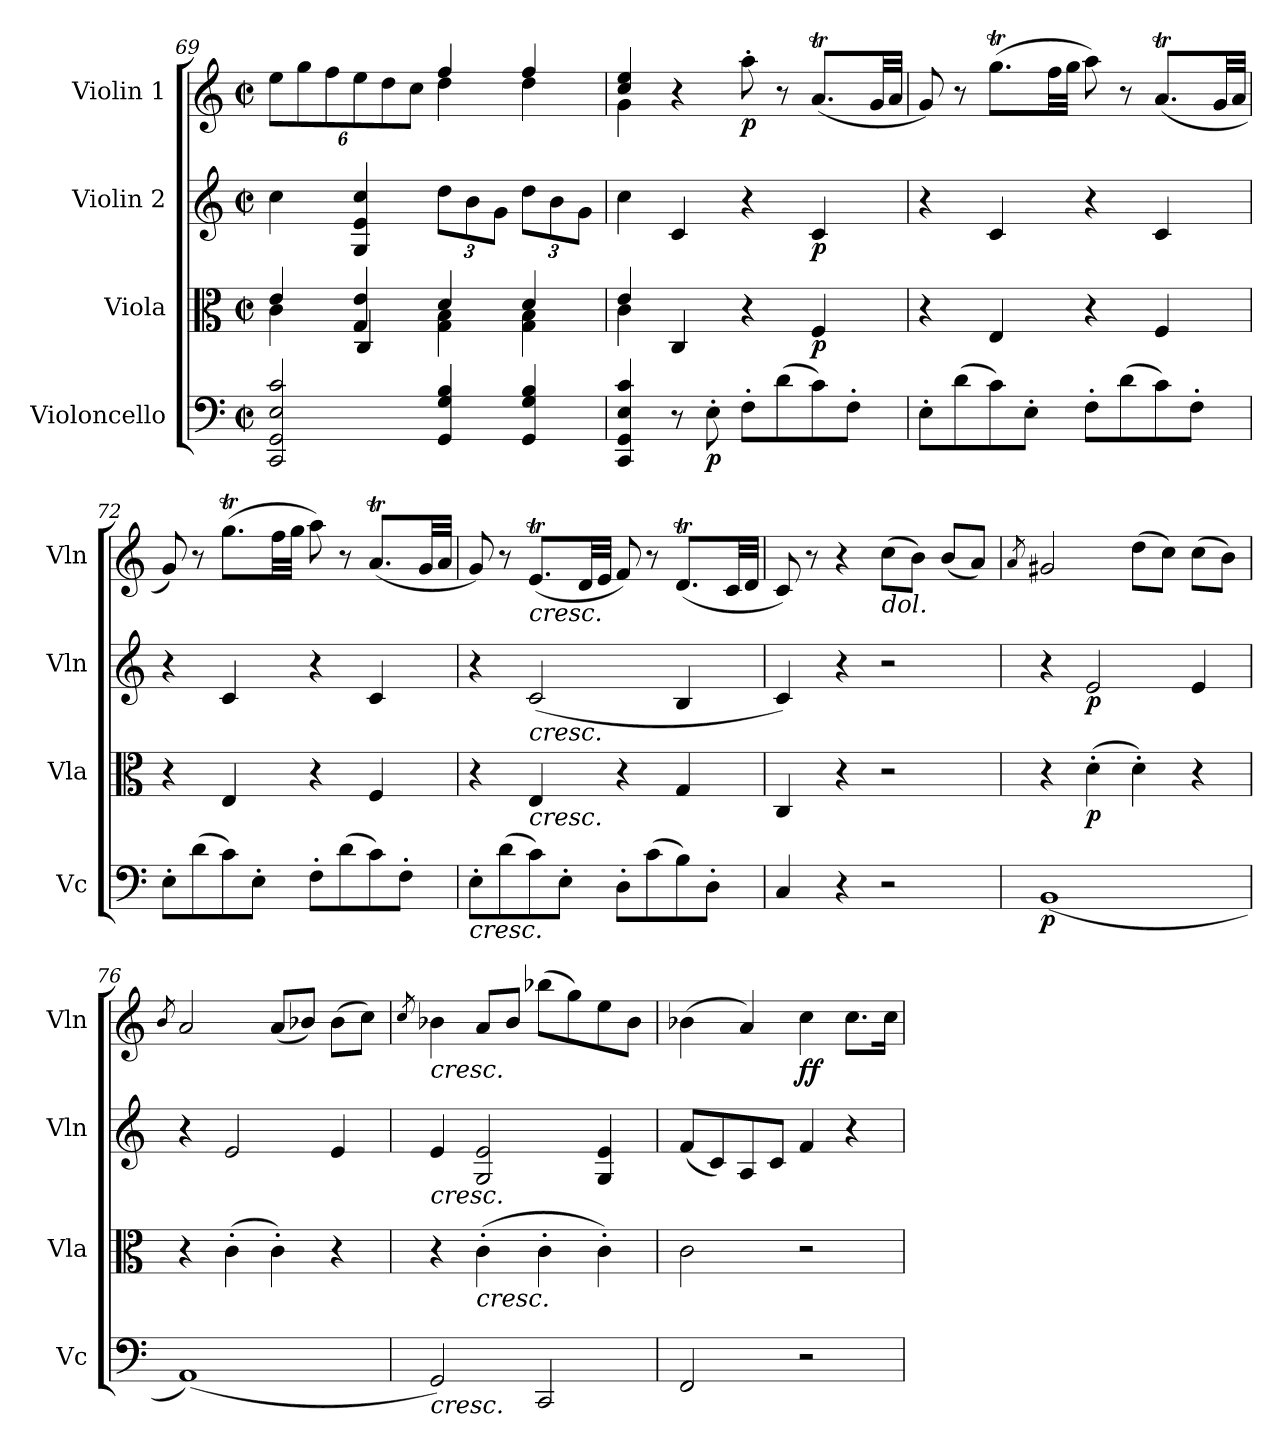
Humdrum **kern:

**kern	**dynam	**kern	**dynam	**kern	**dynam	**kern	**dynam
*part4	*part4	*part3	*part3	*part2	*part2	*part1	*part1
*staff4	*staff4	*staff3	*staff3	*staff2	*staff2	*staff1	*staff1
*I"Violoncello	*	*I"Viola	*	*I"Violin 2	*	*I"Violin 1	*
*I'Vc	*	*I'Vla	*	*I'Vln	*	*I'Vln	*
!!LO:LB:g=z
*clefF4	*	*clefC3	*	*clefG2	*	*clefG2	*
*k[]	*	*k[]	*	*k[]	*	*k[]	*
*M2/2	*	*M2/2	*	*M2/2	*	*M2/2	*
*met(c|)	*	*met(c|)	*	*met(c|)	*	*met(c|)	*
=69	=69	=69	=69	=69	=69	=69	=69
*	*	*^	*	*	*	*	*
*	*	*	*	*	*	*	*Xbrackettup	*
*	*	*	*	*	*	*	*^	*
2CC/ 2GG/ 2E/ 2c/	.	4e/	4c\	.	4cc\	.	12ee\L	2ryy	.
.	.	.	.	.	.	.	12gg\	.	.
.	.	.	.	.	.	.	12ff\	.	.
.	.	4G/ 4e/	4C/	.	4G/ 4e/ 4cc/	.	12ee\	.	.
.	.	.	.	.	.	.	12dd\	.	.
.	.	.	.	.	.	.	12cc\J	.	.
*	*	*	*	*	*Xbrackettup	*	*	*	*
4GG/ 4G/ 4B/	.	4d/	4G\ 4B\	.	12dd\L	.	4ff/	4dd\	.
.	.	.	.	.	12b\	.	.	.	.
.	.	.	.	.	12g\J	.	.	.	.
4GG/ 4G/ 4B/	.	4d/	4G\ 4B\	.	12dd\L	.	4ff/	4dd\	.
.	.	.	.	.	12b\	.	.	.	.
.	.	.	.	.	12g\J	.	.	.	.
!!LO:LB:g=z	!!
=70	=70	=70	=70	=70	=70	=70	=70	=70	=70
4CC/ 4GG/ 4E/ 4c/	.	4e/	4c\	.	4cc\	.	4cc/ 4ee/	4g\	.
8r	.	4C/	2.ryy	.	4c/	.	4r	4ryy	.
!	!LO:DY:b	!	!	!	!	!	!	!	!
8E'\	p	.	.	.	.	.	.	.	.
!	!	!	!	!	!	!	!	!	!LO:DY:b
8F'\L	.	4r	.	.	4r	.	8aa'\	2ryy	p
(8d\	.	.	.	.	.	.	8r	.	.
!	!	!	!	!LO:DY:b	!	!LO:DY:b	!	!	!
8c\)	.	4F/	.	p	4c/	p	(8.aT/L	.	.
8F'\J	.	.	.	.	.	.	.	.	.
.	.	.	.	.	.	.	32g/LL	.	.
.	.	.	.	.	.	.	32a/JJJ	.	.
*	*	*v	*v	*	*	*	*v	*v	*
=71	=71	=71	=71	=71	=71	=71	=71
8E'\L	.	4r	.	4r	.	8g/)	.
(8d\	.	.	.	.	.	8r	.
8c\)	.	4E/	.	4c/	.	(8.ggT\L	.
8E'\J	.	.	.	.	.	.	.
.	.	.	.	.	.	32ff\LL	.
.	.	.	.	.	.	32gg\JJJ	.
8F'\L	.	4r	.	4r	.	8aa\)	.
(8d\	.	.	.	.	.	8r	.
8c\)	.	4F/	.	4c/	.	(8.aT/L	.
8F'\J	.	.	.	.	.	.	.
.	.	.	.	.	.	32g/LL	.
.	.	.	.	.	.	32a/JJJ	.
=72	=72	=72	=72	=72	=72	=72	=72
8E'\L	.	4r	.	4r	.	8g/)	.
(8d\	.	.	.	.	.	8r	.
8c\)	.	4E/	.	4c/	.	(8.ggT\L	.
8E'\J	.	.	.	.	.	.	.
.	.	.	.	.	.	32ff\LL	.
.	.	.	.	.	.	32gg\JJJ	.
8F'\L	.	4r	.	4r	.	8aa\)	.
(8d\	.	.	.	.	.	8r	.
8c\)	.	4F/	.	4c/	.	(8.aT/L	.
8F'\J	.	.	.	.	.	.	.
.	.	.	.	.	.	32g/LL	.
.	.	.	.	.	.	32a/JJJ	.
=73	=73	=73	=73	=73	=73	=73	=73
!LO:TX:b:i:t=cresc.	!	!	!	!	!	!	!
8E'\L	.	4r	.	4r	.	8g/)	.
(8d\	.	.	.	.	.	8r	.
!	!	!	!	!	!	!LO:TX:b:i:t=cresc.	!
!	!	!	!	!LO:TX:b:i:t=cresc.	!	!	!
!	!	!LO:TX:b:i:t=cresc.	!	!	!	!	!
8c\)	.	4E/	.	(2c/	.	(8.et/L	.
8E'\J	.	.	.	.	.	.	.
.	.	.	.	.	.	32d/LL	.
.	.	.	.	.	.	32e/JJJ	.
8D'\L	.	4r	.	.	.	8f/)	.
(8c\	.	.	.	.	.	8r	.
8B\)	.	4G/	.	4B/	.	(8.dT/L	.
8D'\J	.	.	.	.	.	.	.
.	.	.	.	.	.	32c/LL	.
.	.	.	.	.	.	32d/JJJ	.
!!LO:LB:g=z
=74	=74	=74	=74	=74	=74	=74	=74
!	!LO:DY:b	!	!	!	!	!	!
!	!LO:DY:n=1:b	!	!	!	!	!	!
!	!LO:DY:n=2:b	!	!LO:DY:b	!	!	!	!
!	!	!	!LO:DY:n=1:b	!	!	!	!
!	!	!	!LO:DY:n=2:b	!	!LO:DY:b	!	!
!	!	!	!	!	!LO:DY:n=1:b	!	!
!	!	!	!	!	!LO:DY:n=2:b	!	!LO:DY:b
!	!	!	!	!	!	!	!LO:DY:n=1:b
!	!	!	!	!	!	!	!LO:DY:n=2:b
4C/	other-dynamics f other-dynamics	4C/	other-dynamics f other-dynamics	4c/)	other-dynamics f other-dynamics	8c/)	other-dynamics f other-dynamics
.	.	.	.	.	.	8r	.
4r	.	4r	.	4r	.	4r	.
!	!	!	!	!	!	!LO:TX:b:i:t=dol.	!
!	!	!	!	!	!	!	!LO:DY:n=3:b
!	!	!	!	!	!	!	!LO:DY:n=4:b
!	!	!	!	!	!	!	!LO:DY:n=5:b
2r	.	2r	.	2r	.	(8cc\L	other-dynamics p other-dynamics
.	.	.	.	.	.	8b\J)	.
.	.	.	.	.	.	(8b/L	.
.	.	.	.	.	.	8a/J)	.
=75	=75	=75	=75	=75	=75	=75	=75
.	.	.	.	.	.	8qa/	.
!	!LO:DY:b	!	!	!	!	!	!
(<1BB	p	4r	.	4r	.	2g#X/	.
!	!	!	!LO:DY:b	!	!LO:DY:b	!	!
.	.	(4d'\	p	2e/	p	.	.
.	.	4d'\)	.	.	.	(8dd\L	.
.	.	.	.	.	.	8cc\J)	.
.	.	4r	.	4e/	.	(8cc\L	.
.	.	.	.	.	.	8b\J)	.
!!LO:PB:g=z
=76	=76	=76	=76	=76	=76	=76	=76
.	.	.	.	.	.	8qb/	.
(1AA)	.	4r	.	4r	.	2a/	.
.	.	(4c'\	.	2e/	.	.	.
.	.	4c'\)	.	.	.	(8a/L	.
.	.	.	.	.	.	8b-X/J)	.
.	.	4r	.	4e/	.	(8b-\L	.
.	.	.	.	.	.	8cc\J)	.
=77	=77	=77	=77	=77	=77	=77	=77
.	.	.	.	.	.	8qcc/	.
!	!	!	!	!	!	!LO:TX:b:i:t=cresc.	!
!	!	!	!	!LO:TX:b:i:t=cresc.	!	!	!
!LO:TX:b:i:t=cresc.	!	!	!	!	!	!	!
2GG/)	.	4r	.	4e/	.	4b-X\	.
!	!	!LO:TX:b:i:t=cresc.	!	!	!	!	!
.	.	(4c'\	.	2G/ 2e/	.	8a/L	.
.	.	.	.	.	.	8b-/J	.
2CC/	.	4c'\	.	.	.	(8bb-j\L	.
.	.	.	.	.	.	8gg\)	.
.	.	4c'\)	.	4G/ 4e/	.	8ee\	.
.	.	.	.	.	.	8b-\J	.
=78	=78	=78	=78	=78	=78	=78	=78
2FF/	.	2c\	.	(8f/L	.	(4b-j\	.
.	.	.	.	8c/)	.	.	.
.	.	.	.	8A/	.	4a/)	.
.	.	.	.	8c/J	.	.	.
!	!	!	!	!	!	!	!LO:DY:b
2r	.	2r	.	4f/	.	4cc\	ff
.	.	.	.	4r	.	8.cc\L	.
.	.	.	.	.	.	16cc\Jk	.
=	=	=	=	=	=	=	=
*-	*-	*-	*-	*-	*-	*-	*-
